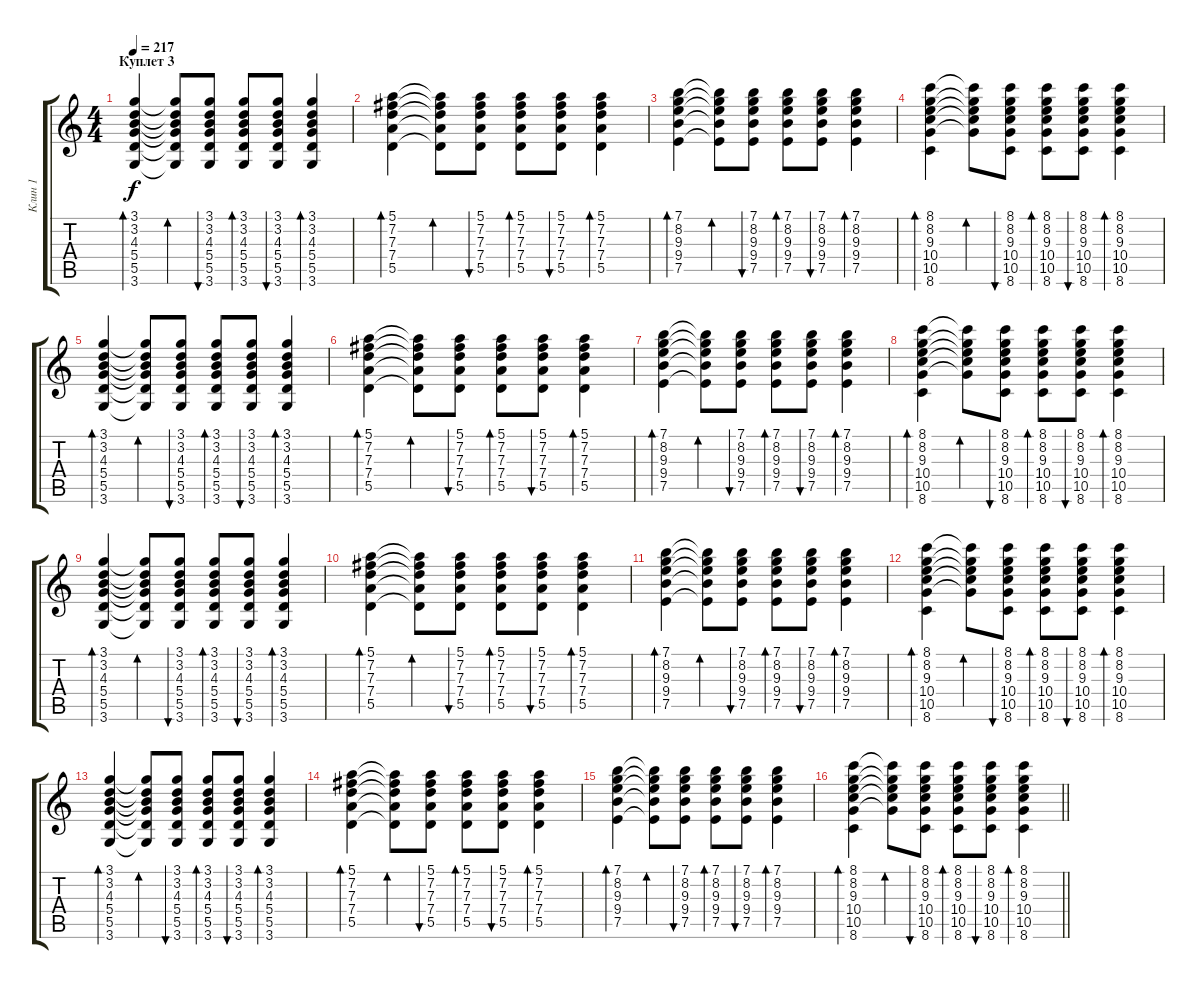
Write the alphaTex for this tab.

\track ("Клин 1" "Клин 1") {instrument electricguitarjazz}
\staff {score tabs}
\tuning (E4 B3 G3 D3 A2 E2) {hide}
\ts (4 4)
\section ("" "Куплет 3")
\tempo 217
\clef g2
\ks c
(3.1 3.2 4.3 5.4 5.5 3.6).4{bd 60 dy f} (3.1{t} 3.2{t} 4.3{t} 5.4{t} 5.5{t} 3.6{t}).8{bd 60} (3.1 3.2 4.3 5.4 5.5 3.6).8{bu 60} (3.1 3.2 4.3 5.4 5.5 3.6).8{bd 60} (3.1 3.2 4.3 5.4 5.5 3.6).8{bu 60} (3.1 3.2 4.3 5.4 5.5 3.6).4{bd 60} |
(5.1 7.2 7.3 7.4 5.5).4{bd 60} (5.1{t} 7.2{t} 7.3{t} 7.4{t} 5.5{t}).8{bd 60} (5.1 7.2 7.3 7.4 5.5).8{bu 60} (5.1 7.2 7.3 7.4 5.5).8{bd 60} (5.1 7.2 7.3 7.4 5.5).8{bu 60} (5.1 7.2 7.3 7.4 5.5).4{bd 60} |
(7.1 8.2 9.3 9.4 7.5).4{bd 60} (7.1{t} 8.2{t} 9.3{t} 9.4{t} 7.5{t}).8{bd 60} (7.1 8.2 9.3 9.4 7.5).8{bu 60} (7.1 8.2 9.3 9.4 7.5).8{bd 60} (7.1 8.2 9.3 9.4 7.5).8{bu 60} (7.1 8.2 9.3 9.4 7.5).4{bd 60} |
(8.1 8.2 9.3 10.4 10.5 8.6).4{bd 60} (8.1{t} 8.2{t} 9.3{t} 10.4{t} 10.5{t}).8{bd 60} (8.1 8.2 9.3 10.4 10.5 8.6).8{bu 60} (8.1 8.2 9.3 10.4 10.5 8.6).8{bd 60} (8.1 8.2 9.3 10.4 10.5 8.6).8{bu 60} (8.1 8.2 9.3 10.4 10.5 8.6).4{bd 60} |
(3.1 3.2 4.3 5.4 5.5 3.6).4{bd 60} (3.1{t} 3.2{t} 4.3{t} 5.4{t} 5.5{t} 3.6{t}).8{bd 60} (3.1 3.2 4.3 5.4 5.5 3.6).8{bu 60} (3.1 3.2 4.3 5.4 5.5 3.6).8{bd 60} (3.1 3.2 4.3 5.4 5.5 3.6).8{bu 60} (3.1 3.2 4.3 5.4 5.5 3.6).4{bd 60} |
(5.1 7.2 7.3 7.4 5.5).4{bd 60} (5.1{t} 7.2{t} 7.3{t} 7.4{t} 5.5{t}).8{bd 60} (5.1 7.2 7.3 7.4 5.5).8{bu 60} (5.1 7.2 7.3 7.4 5.5).8{bd 60} (5.1 7.2 7.3 7.4 5.5).8{bu 60} (5.1 7.2 7.3 7.4 5.5).4{bd 60} |
(7.1 8.2 9.3 9.4 7.5).4{bd 60} (7.1{t} 8.2{t} 9.3{t} 9.4{t} 7.5{t}).8{bd 60} (7.1 8.2 9.3 9.4 7.5).8{bu 60} (7.1 8.2 9.3 9.4 7.5).8{bd 60} (7.1 8.2 9.3 9.4 7.5).8{bu 60} (7.1 8.2 9.3 9.4 7.5).4{bd 60} |
(8.1 8.2 9.3 10.4 10.5 8.6).4{bd 60} (8.1{t} 8.2{t} 9.3{t} 10.4{t} 10.5{t}).8{bd 60} (8.1 8.2 9.3 10.4 10.5 8.6).8{bu 60} (8.1 8.2 9.3 10.4 10.5 8.6).8{bd 60} (8.1 8.2 9.3 10.4 10.5 8.6).8{bu 60} (8.1 8.2 9.3 10.4 10.5 8.6).4{bd 60} |
(3.1 3.2 4.3 5.4 5.5 3.6).4{bd 60} (3.1{t} 3.2{t} 4.3{t} 5.4{t} 5.5{t} 3.6{t}).8{bd 60} (3.1 3.2 4.3 5.4 5.5 3.6).8{bu 60} (3.1 3.2 4.3 5.4 5.5 3.6).8{bd 60} (3.1 3.2 4.3 5.4 5.5 3.6).8{bu 60} (3.1 3.2 4.3 5.4 5.5 3.6).4{bd 60} |
(5.1 7.2 7.3 7.4 5.5).4{bd 60} (5.1{t} 7.2{t} 7.3{t} 7.4{t} 5.5{t}).8{bd 60} (5.1 7.2 7.3 7.4 5.5).8{bu 60} (5.1 7.2 7.3 7.4 5.5).8{bd 60} (5.1 7.2 7.3 7.4 5.5).8{bu 60} (5.1 7.2 7.3 7.4 5.5).4{bd 60} |
(7.1 8.2 9.3 9.4 7.5).4{bd 60} (7.1{t} 8.2{t} 9.3{t} 9.4{t} 7.5{t}).8{bd 60} (7.1 8.2 9.3 9.4 7.5).8{bu 60} (7.1 8.2 9.3 9.4 7.5).8{bd 60} (7.1 8.2 9.3 9.4 7.5).8{bu 60} (7.1 8.2 9.3 9.4 7.5).4{bd 60} |
(8.1 8.2 9.3 10.4 10.5 8.6).4{bd 60} (8.1{t} 8.2{t} 9.3{t} 10.4{t} 10.5{t}).8{bd 60} (8.1 8.2 9.3 10.4 10.5 8.6).8{bu 60} (8.1 8.2 9.3 10.4 10.5 8.6).8{bd 60} (8.1 8.2 9.3 10.4 10.5 8.6).8{bu 60} (8.1 8.2 9.3 10.4 10.5 8.6).4{bd 60} |
(3.1 3.2 4.3 5.4 5.5 3.6).4{bd 60} (3.1{t} 3.2{t} 4.3{t} 5.4{t} 5.5{t} 3.6{t}).8{bd 60} (3.1 3.2 4.3 5.4 5.5 3.6).8{bu 60} (3.1 3.2 4.3 5.4 5.5 3.6).8{bd 60} (3.1 3.2 4.3 5.4 5.5 3.6).8{bu 60} (3.1 3.2 4.3 5.4 5.5 3.6).4{bd 60} |
(5.1 7.2 7.3 7.4 5.5).4{bd 60} (5.1{t} 7.2{t} 7.3{t} 7.4{t} 5.5{t}).8{bd 60} (5.1 7.2 7.3 7.4 5.5).8{bu 60} (5.1 7.2 7.3 7.4 5.5).8{bd 60} (5.1 7.2 7.3 7.4 5.5).8{bu 60} (5.1 7.2 7.3 7.4 5.5).4{bd 60} |
(7.1 8.2 9.3 9.4 7.5).4{bd 60} (7.1{t} 8.2{t} 9.3{t} 9.4{t} 7.5{t}).8{bd 60} (7.1 8.2 9.3 9.4 7.5).8{bu 60} (7.1 8.2 9.3 9.4 7.5).8{bd 60} (7.1 8.2 9.3 9.4 7.5).8{bu 60} (7.1 8.2 9.3 9.4 7.5).4{bd 60} |
\barLineRight lightlight
(8.1 8.2 9.3 10.4 10.5 8.6).4{bd 60} (8.1{t} 8.2{t} 9.3{t} 10.4{t} 10.5{t}).8{bd 60} (8.1 8.2 9.3 10.4 10.5 8.6).8{bu 60} (8.1 8.2 9.3 10.4 10.5 8.6).8{bd 60} (8.1 8.2 9.3 10.4 10.5 8.6).8{bu 60} (8.1 8.2 9.3 10.4 10.5 8.6).4{bd 60}
